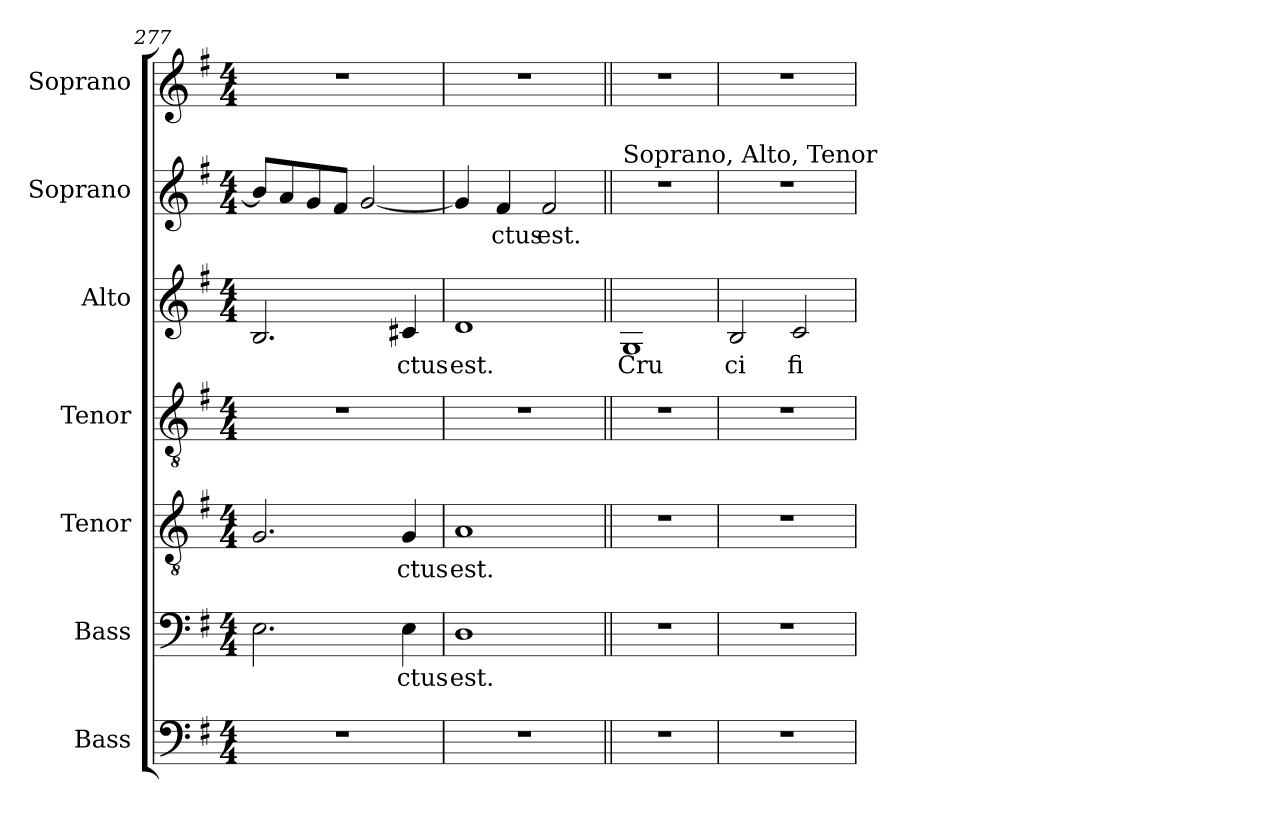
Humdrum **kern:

**kern	**kern	**text	**kern	**text	**kern	**kern	**text	**kern	**text	**kern
*part7	*part6	*part6	*part5	*part5	*part4	*part3	*part3	*part2	*part2	*part1
*staff7	*staff6	*staff6	*staff5	*staff5	*staff4	*staff3	*staff3	*staff2	*staff2	*staff1
*I"Bass	*I"Bass	*	*I"Tenor	*	*I"Tenor	*I"Alto	*	*I"Soprano	*	*I"Soprano
*I'B.	*I'B.	*	*I'T.	*	*I'T.	*I'A.	*	*I'S.	*	*I'S.
*clefF4	*clefF4	*	*clefGv2	*	*clefGv2	*clefG2	*	*clefG2	*	*clefG2
*	*	*	*ITrd7c12	*	*ITrd7c12	*	*	*	*	*
*k[f#]	*k[f#]	*	*k[f#]	*	*k[f#]	*k[f#]	*	*k[f#]	*	*k[f#]
*G:	*G:	*	*G:	*	*G:	*G:	*	*G:	*	*G:
*M4/4	*M4/4	*	*M4/4	*	*M4/4	*M4/4	*	*M4/4	*	*M4/4
=277	=277	=277	=277	=277	=277	=277	=277	=277	=277	=277
1r	2.Ei\	.	2.GGi/	.	1r	2.Bi/	.	8bi/L]	.	1r
.	.	.	.	.	.	.	.	8ai/	.	.
.	.	.	.	.	.	.	.	8gi/	.	.
.	.	.	.	.	.	.	.	8f#i/J	.	.
.	.	.	.	.	.	.	.	[2gi/	.	.
!	!	!LO:LY:b:color=#000000	!	!	!	!	!	!	!	!
!	!	!	!	!LO:LY:b:color=#000000	!	!	!	!	!	!
!	!	!	!	!	!	!	!LO:LY:b:color=#000000	!	!	!
.	4Ei\	ctus	4GGi/	ctus	.	4c#Xi/	ctus	.	.	.
=278	=278	=278	=278	=278	=278	=278	=278	=278	=278	=278
!	!	!LO:LY:b:color=#000000	!	!	!	!	!	!	!	!
!	!	!	!	!LO:LY:b:color=#000000	!	!	!	!	!	!
!	!	!	!	!	!	!	!LO:LY:b:color=#000000	!	!	!
1r	1Di	est.	1AAi	est.	1r	1di	est.	4gi/]	.	1r
!	!	!	!	!	!	!	!	!	!LO:LY:b:color=#000000	!
.	.	.	.	.	.	.	.	4f#i/	ctus	.
!	!	!	!	!	!	!	!	!	!LO:LY:b:color=#000000	!
.	.	.	.	.	.	.	.	2f#i/	est.	.
!!LO:LB:g=z
=279||	=279||	=279||	=279||	=279||	=279||	=279||	=279||	=279||	=279||	=279||
!	!	!	!	!	!	!	!	!LO:TX:a:t=Soprano, Alto, Tenor	!	!
!	!	!	!	!	!	!	!LO:LY:b:color=#000000	!	!	!
1r	1r	.	1r	.	1r	1Gi	Cru	1r	.	1r
=280	=280	=280	=280	=280	=280	=280	=280	=280	=280	=280
!	!	!	!	!	!	!	!LO:LY:b:color=#000000	!	!	!
1r	1r	.	1r	.	1r	2Bi/	ci	1r	.	1r
!	!	!	!	!	!	!	!LO:LY:b:color=#000000	!	!	!
.	.	.	.	.	.	2ci/	fi	.	.	.
=	=	=	=	=	=	=	=	=	=	=
*-	*-	*-	*-	*-	*-	*-	*-	*-	*-	*-
